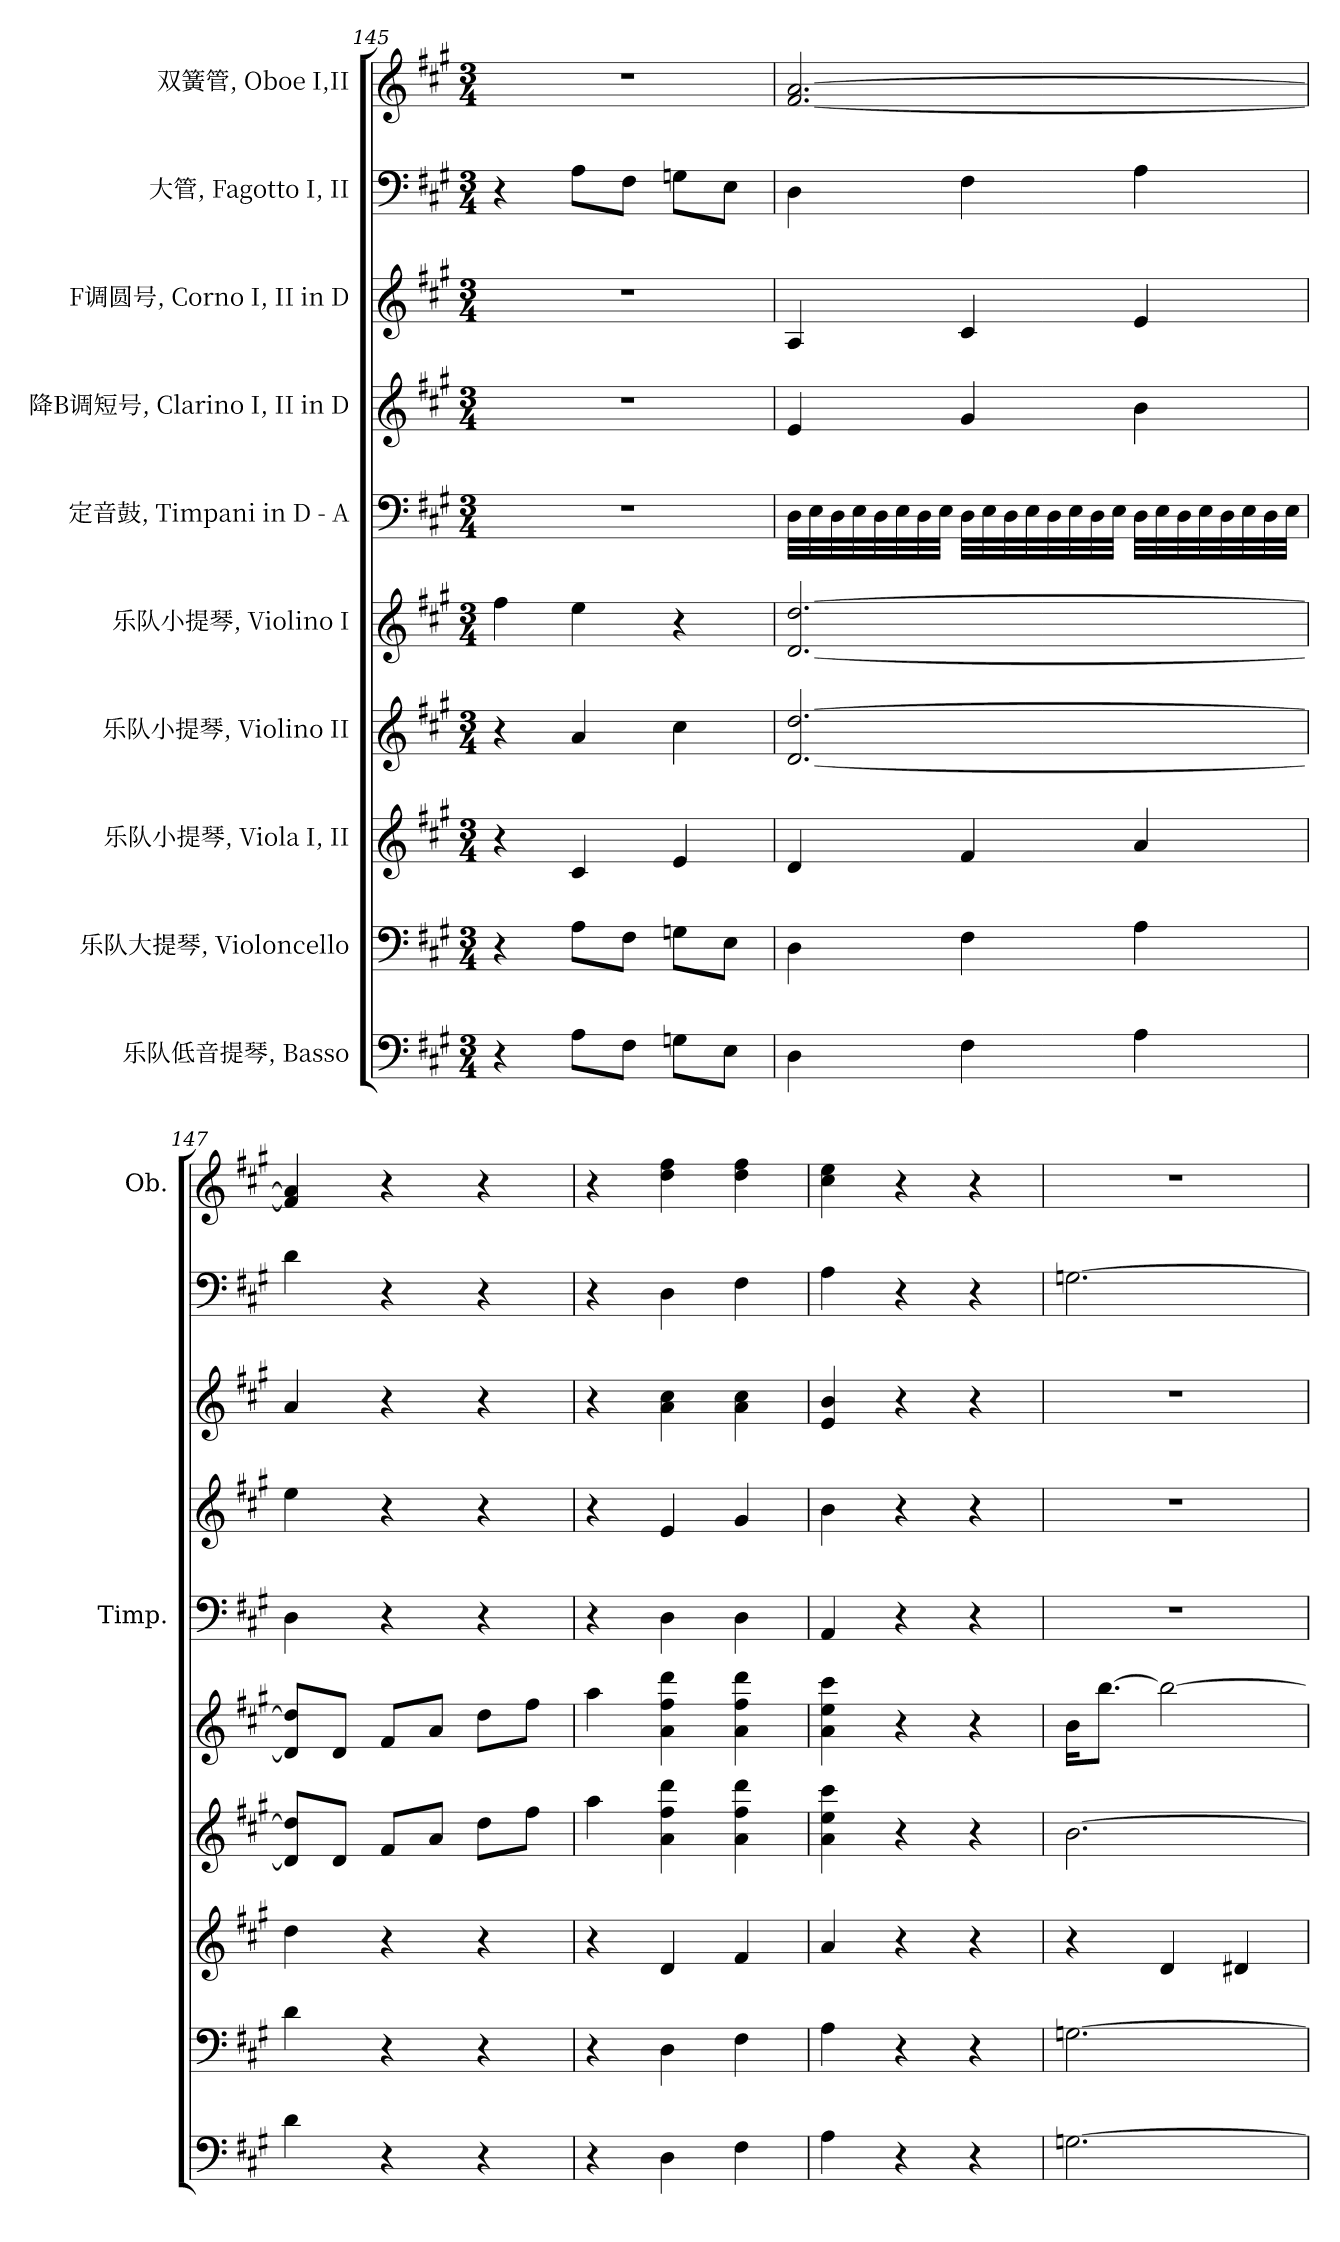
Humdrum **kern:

**kern	**kern	**kern	**kern	**kern	**kern	**kern	**kern	**kern	**kern
*part10	*part9	*part8	*part7	*part6	*part5	*part4	*part3	*part2	*part1
*staff10	*staff9	*staff8	*staff7	*staff6	*staff5	*staff4	*staff3	*staff2	*staff1
*I"乐队低音提琴, Basso	*I"乐队大提琴, Violoncello	*I"乐队小提琴, Viola I, II	*I"乐队小提琴, Violino II	*I"乐队小提琴, Violino I	*I"定音鼓, Timpani in D - A	*I"降B调短号, Clarino I, II in D	*I"F调圆号, Corno I, II in D	*I"大管, Fagotto I, II	*I"双簧管, Oboe I,II
*	*	*	*	*	*I'Timp.	*	*	*	*I'Ob.
*clefF4	*clefF4	*clefG2	*clefG2	*clefG2	*clefF4	*clefG2	*clefG2	*clefF4	*clefG2
*ITrd7c12	*	*	*	*	*	*ITrd1c2	*ITrd4c7	*	*
*k[f#c#g#]	*k[f#c#g#]	*k[f#c#g#]	*k[f#c#g#]	*k[f#c#g#]	*k[f#c#g#]	*k[f#]	*k[f#c#]	*k[f#c#g#]	*k[f#c#g#]
*M3/4	*M3/4	*M3/4	*M3/4	*M3/4	*M3/4	*M3/4	*M3/4	*M3/4	*M3/4
=145	=145	=145	=145	=145	=145	=145	=145	=145	=145
4r	4r	4r	4r	4ff#\	2.r	2.r	2.r	4r	2.r
8AA\L	8A\L	4c#/	4a/	4ee\	.	.	.	8A\L	.
8FF#\J	8F#\J	.	.	.	.	.	.	8F#\J	.
8GGn\L	8Gn\L	4e/	4cc#\	4r	.	.	.	8Gn\L	.
8EE\J	8E\J	.	.	.	.	.	.	8E\J	.
!!LO:PB:g=z
=146	=146	=146	=146	=146	=146	=146	=146	=146	=146
4DD\	4D\	4d/	[2.d/ [2.dd/	[2.d/ [2.dd/	32D\LLL	4d/	4D/	4D\	[2.f#/ [2.a/
.	.	.	.	.	32E\	.	.	.	.
.	.	.	.	.	32D\	.	.	.	.
.	.	.	.	.	32E\	.	.	.	.
.	.	.	.	.	32D\	.	.	.	.
.	.	.	.	.	32E\	.	.	.	.
.	.	.	.	.	32D\	.	.	.	.
.	.	.	.	.	32E\JJJ	.	.	.	.
4FF#\	4F#\	4f#/	.	.	32D\LLL	4f#/	4F#/	4F#\	.
.	.	.	.	.	32E\	.	.	.	.
.	.	.	.	.	32D\	.	.	.	.
.	.	.	.	.	32E\	.	.	.	.
.	.	.	.	.	32D\	.	.	.	.
.	.	.	.	.	32E\	.	.	.	.
.	.	.	.	.	32D\	.	.	.	.
.	.	.	.	.	32E\JJJ	.	.	.	.
4AA\	4A\	4a/	.	.	32D\LLL	4a\	4A/	4A\	.
.	.	.	.	.	32E\	.	.	.	.
.	.	.	.	.	32D\	.	.	.	.
.	.	.	.	.	32E\	.	.	.	.
.	.	.	.	.	32D\	.	.	.	.
.	.	.	.	.	32E\	.	.	.	.
.	.	.	.	.	32D\	.	.	.	.
.	.	.	.	.	32E\JJJ	.	.	.	.
=147	=147	=147	=147	=147	=147	=147	=147	=147	=147
4D\	4d\	4dd\	8d/] 8dd/]L	8d/] 8dd/]L	4D\	4dd\	4d/	4d\	4f#/] 4a/]
.	.	.	8d/J	8d/J	.	.	.	.	.
4r	4r	4r	8f#/L	8f#/L	4r	4r	4r	4r	4r
.	.	.	8a/J	8a/J	.	.	.	.	.
4r	4r	4r	8dd\L	8dd\L	4r	4r	4r	4r	4r
.	.	.	8ff#\J	8ff#\J	.	.	.	.	.
=148	=148	=148	=148	=148	=148	=148	=148	=148	=148
4r	4r	4r	4aa\	4aa\	4r	4r	4r	4r	4r
4DD\	4D\	4d/	4a\ 4ff#\ 4ddd\	4a\ 4ff#\ 4ddd\	4D\	4d/	4d\ 4f#\	4D\	4dd\ 4ff#\
4FF#\	4F#\	4f#/	4a\ 4ff#\ 4ddd\	4a\ 4ff#\ 4ddd\	4D\	4f#/	4d\ 4f#\	4F#\	4dd\ 4ff#\
=149	=149	=149	=149	=149	=149	=149	=149	=149	=149
4AA\	4A\	4a/	4a\ 4ee\ 4ccc#\	4a\ 4ee\ 4ccc#\	4AA/	4a\	4A/ 4e/	4A\	4cc#\ 4ee\
4r	4r	4r	4r	4r	4r	4r	4r	4r	4r
4r	4r	4r	4r	4r	4r	4r	4r	4r	4r
!!LO:PB:g=z
=150	=150	=150	=150	=150	=150	=150	=150	=150	=150
[2.GGn\	[2.Gn\	4r	[2.b\	16b\KL	2.r	2.r	2.r	[2.Gn\	2.r
.	.	.	.	[8.bb\J	.	.	.	.	.
.	.	4d/	.	2bb\_	.	.	.	.	.
.	.	4d#X/	.	.	.	.	.	.	.
=	=	=	=	=	=	=	=	=	=
*-	*-	*-	*-	*-	*-	*-	*-	*-	*-
